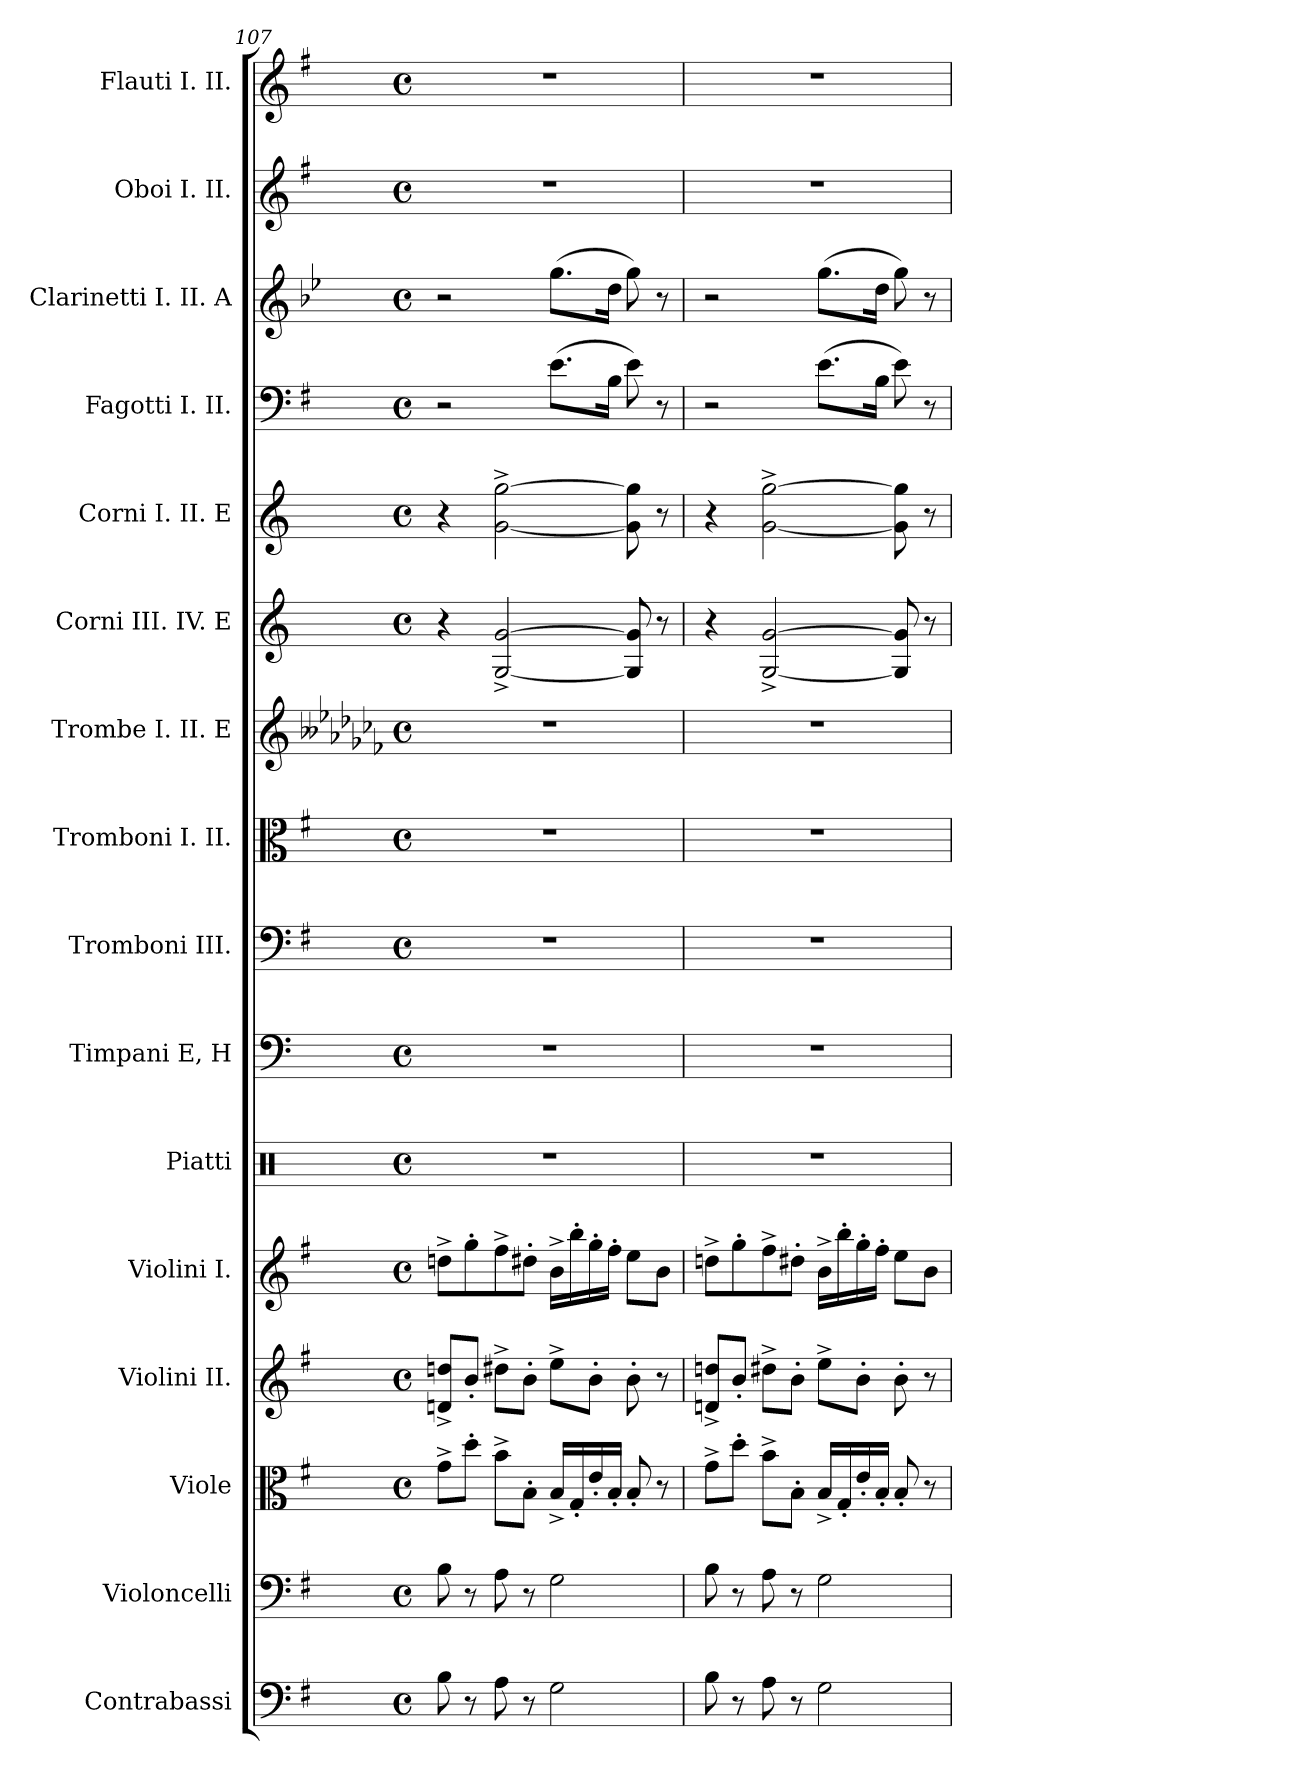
**kern	**kern	**kern	**kern	**kern	**kern	**kern	**kern	**kern	**kern	**kern	**kern	**kern	**kern	**kern	**kern
*part16	*part15	*part14	*part13	*part12	*part11	*part10	*part9	*part8	*part7	*part6	*part5	*part4	*part3	*part2	*part1
*staff16	*staff15	*staff14	*staff13	*staff12	*staff11	*staff10	*staff9	*staff8	*staff7	*staff6	*staff5	*staff4	*staff3	*staff2	*staff1
*I"Contrabassi	*I"Violoncelli	*I"Viole	*I"Violini II.	*I"Violini I.	*I"Piatti	*I"Timpani E, H	*I"Tromboni III.	*I"Tromboni I. II.	*I"Trombe I. II. E	*I"Corni III. IV. E	*I"Corni I. II. E	*I"Fagotti I. II.	*I"Clarinetti I. II. A	*I"Oboi I. II.	*I"Flauti I. II.
*I'Cb.	*I'Vcl.	*I'Vle	*I'Viol. II.	*I'Viol. I.	*I'Piatti	*I'Timp.	*I'Trbni. III.	*I'Trbni. I. II.	*I'Trbe. I. II.	*I'Cor. III. IV. E	*I'Cor. I. II. E	*I'Fag. I. II.	*I'Cl. I. II.	*I'Ob. I. II.	*I'Fl. I. II.
*clefF4	*clefF4	*clefC3	*clefG2	*clefG2	*clefX	*clefF4	*clefF4	*clefC3	*clefG2	*clefG2	*clefG2	*clefF4	*clefG2	*clefG2	*clefG2
*ITrd7c12	*	*	*	*	*	*	*	*	*ITrd-3c-4	*ITrd5c8	*ITrd5c8	*	*ITrd2c3	*	*
*k[f#]	*k[f#]	*k[f#]	*k[f#]	*k[f#]	*k[]	*k[]	*k[f#]	*k[f#]	*k[b--e-a-d-g-c-f-]	*k[f#c#g#d#]	*k[f#c#g#d#]	*k[f#]	*k[f#]	*k[f#]	*k[f#]
*M4/4	*M4/4	*M4/4	*M4/4	*M4/4	*M4/4	*M4/4	*M4/4	*M4/4	*M4/4	*M4/4	*M4/4	*M4/4	*M4/4	*M4/4	*M4/4
*met(c)	*met(c)	*met(c)	*met(c)	*met(c)	*met(c)	*met(c)	*met(c)	*met(c)	*met(c)	*met(c)	*met(c)	*met(c)	*met(c)	*met(c)	*met(c)
=107	=107	=107	=107	=107	=107	=107	=107	=107	=107	=107	=107	=107	=107	=107	=107
8BB\	8B\	8g^\L	8dn/^ 8ddn/^L	8ddn^\L	1r	1r	1r	1r	1r	4r	4r	2r	2r	1r	1r
8r	8r	8dd'\J	8b'/J	8gg'\	.	.	.	.	.	.	.	.	.	.	.
8AA\	8A\	8b^\L	8dd#X^\L	8ff#^\	.	.	.	.	.	[2BB/^ [2B/^	[2B\^ [2b\^	.	.	.	.
8r	8r	8B'\J	8b'\J	8dd#X'\J	.	.	.	.	.	.	.	.	.	.	.
2GG\	2G\	16B^/LL	8ee^\L	16b^\LL	.	.	.	.	.	.	.	(8.e\L	(8.ee\L	.	.
.	.	16G'/	.	16bb'\	.	.	.	.	.	.	.	.	.	.	.
.	.	16e'/	8b'\J	16gg'\	.	.	.	.	.	.	.	.	.	.	.
.	.	16B'/JJ	.	16ff#'\JJ	.	.	.	.	.	.	.	16B\Jk	16b\Jk	.	.
.	.	8B'/	8b'\	8ee\L	.	.	.	.	.	8BB/] 8B/]	8B\] 8b\]	8e\)	8ee\)	.	.
.	.	8r	8r	8b\J	.	.	.	.	.	8r	8r	8r	8r	.	.
=108	=108	=108	=108	=108	=108	=108	=108	=108	=108	=108	=108	=108	=108	=108	=108
8BB\	8B\	8g^\L	8dn/^ 8ddn/^L	8ddn^\L	1r	1r	1r	1r	1r	4r	4r	2r	2r	1r	1r
8r	8r	8dd'\J	8b'/J	8gg'\	.	.	.	.	.	.	.	.	.	.	.
8AA\	8A\	8b^\L	8dd#X^\L	8ff#^\	.	.	.	.	.	[2BB/^ [2B/^	[2B\^ [2b\^	.	.	.	.
8r	8r	8B'\J	8b'\J	8dd#X'\J	.	.	.	.	.	.	.	.	.	.	.
2GG\	2G\	16B^/LL	8ee^\L	16b^\LL	.	.	.	.	.	.	.	(8.e\L	(8.ee\L	.	.
.	.	16G'/	.	16bb'\	.	.	.	.	.	.	.	.	.	.	.
.	.	16e'/	8b'\J	16gg'\	.	.	.	.	.	.	.	.	.	.	.
.	.	16B'/JJ	.	16ff#'\JJ	.	.	.	.	.	.	.	16B\Jk	16b\Jk	.	.
.	.	8B'/	8b'\	8ee\L	.	.	.	.	.	8BB/] 8B/]	8B\] 8b\]	8e\)	8ee\)	.	.
.	.	8r	8r	8b\J	.	.	.	.	.	8r	8r	8r	8r	.	.
=	=	=	=	=	=	=	=	=	=	=	=	=	=	=	=
*-	*-	*-	*-	*-	*-	*-	*-	*-	*-	*-	*-	*-	*-	*-	*-
